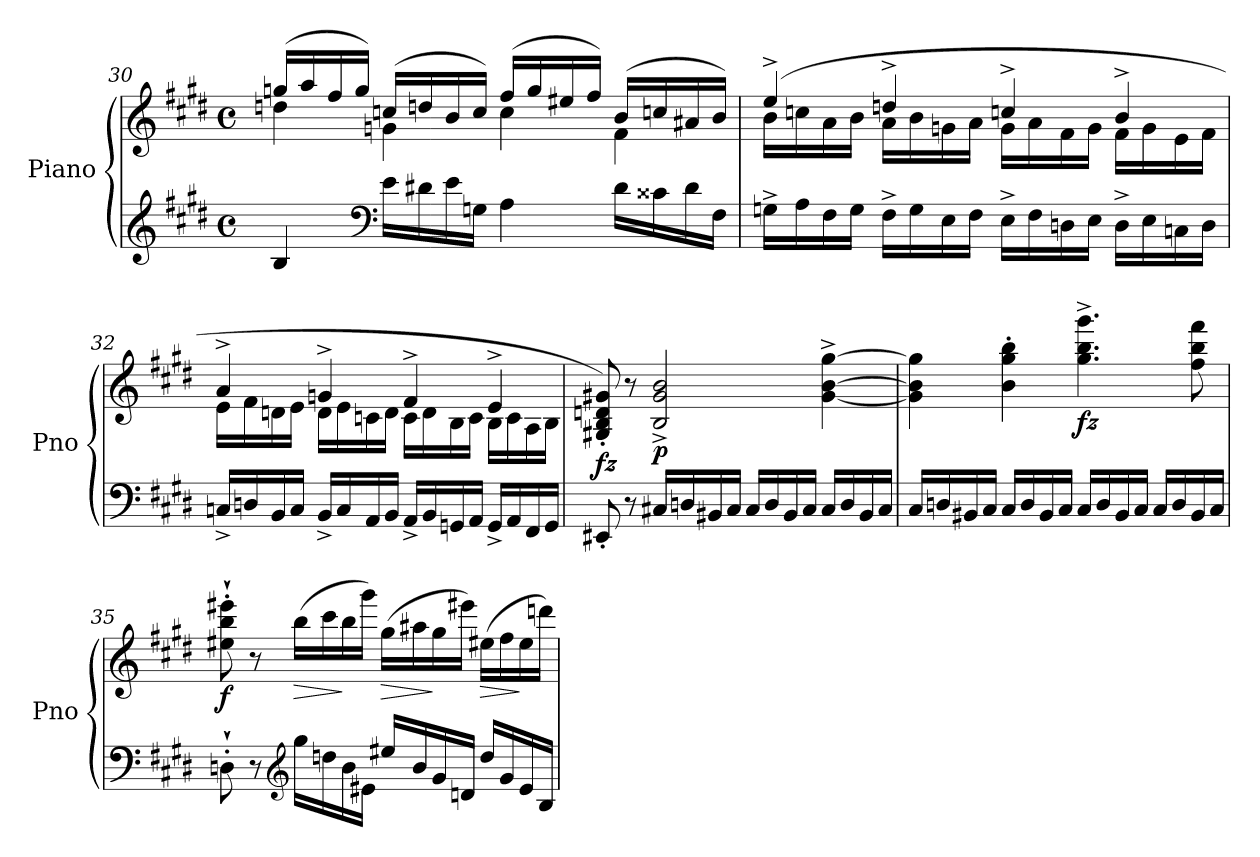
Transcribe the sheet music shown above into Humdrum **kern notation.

**kern	**kern	**dynam
*part1	*part1	*part1
*staff2	*staff1	*staff1/2
*I"Piano	*	*
*I'Pno	*	*
*clefG2	*clefG2	*
*k[f#c#g#d#]	*k[f#c#g#d#]	*
*M4/4	*M4/4	*
*met(c)	*met(c)	*
=30	=30	=30
*	*^	*
4B/	(>16ggn/LL	4ddn\	.
.	16aa/	.	.
.	16ff#/	.	.
.	16gg/JJ)	.	.
*clefF4	*	*	*
16e\LL	(>16ccn/LL	4gn\	.
16d#X\	16ddn/	.	.
16e\	16b/	.	.
16Gn\JJ	16cc/JJ)	.	.
4A\	(>16ff#/LL	4cc\	.
.	16gg/	.	.
.	16ee#X/	.	.
.	16ff#/JJ)	.	.
16d#\LL	(>16b/LL	4f#\	.
16c##X\	16ccn/	.	.
16d#\	16a#X/	.	.
16F#\JJ	16b/JJ)	.	.
!!LO:LB:g=z	!!
=31	=31	=31	=31
16Gn^\LL	(>4ee^/	16b\LL	.
16A\	.	16ccn\	.
16F#\	.	16a\	.
16G\JJ	.	16b\JJ	.
16F#^\LL	4ddn^/	16a\LL	.
16G\	.	16b\	.
16E\	.	16gn\	.
16F#\JJ	.	16a\JJ	.
16E^\LL	4ccn^/	16g\LL	.
16F#\	.	16a\	.
16Dn\	.	16f#\	.
16E\JJ	.	16g\JJ	.
16D^\LL	4b^/	16f#\LL	.
16E\	.	16g\	.
16Cn\	.	16e\	.
16D\JJ	.	16f#\JJ	.
=32	=32	=32	=32
16Cn^/LL	4a^/	16e\LL	.
16Dn/	.	16f#\	.
16BB/	.	16dn\	.
16C/JJ	.	16e\JJ	.
16BB^/LL	4gn^/	16d\LL	.
16C/	.	16e\	.
16AA/	.	16cn\	.
16BB/JJ	.	16d\JJ	.
16AA^/LL	4f#^/	16c\LL	.
16BB/	.	16d\	.
16GGn/	.	16B\	.
16AA/JJ	.	16c\JJ	.
16GG^/LL	4e^/	16B\LL	.
16AA/	.	16c\	.
16FF#/	.	16A\	.
16GG/JJ	.	16B\JJ	.
!!LO:LB:g=z
=33	=33	=33	=33
!	!	!	!LO:DY:b
*	*v	*v	*
8EE#X'/	8G#X/' 8B/' 8dn/' 8g#X/')	fz
8r	8r	.
!	!	!LO:DY:b
16C#X/LL	2B/^ 2g#/^ 2b/^	p
16Dn/	.	.
16BB#X/	.	.
16C#/JJ	.	.
16C#/LL	.	.
16D/	.	.
16BB#/	.	.
16C#/JJ	.	.
!	!	!LO:DY:b
16C#/LL	[4g#\^ [4b\^ [4gg#\^	other-dynamics
16D/	.	.
16BB#/	.	.
16C#/JJ	.	.
=34	=34	=34
16C#/LL	4g#\] 4b\] 4gg#\]	.
16Dn/	.	.
16BB#X/	.	.
16C#/JJ	.	.
16C#/LL	4b\' 4gg#\' 4bb\'	.
16D/	.	.
16BB#/	.	.
16C#/JJ	.	.
!	!	!LO:DY:b
16C#/LL	4.gg#\^ 4.bb\^ 4.ggg#\^	fz
16D/	.	.
16BB#/	.	.
16C#/JJ	.	.
16C#/LL	.	.
16D/	.	.
16BB#/	8ff#\ 8bb\ 8fff#\	.
16C#/JJ	.	.
!!LO:LB:g=z
=35	=35	=35
!	!	!LO:DY:b
8Dn'`\	8ee#X\'` 8bb\'` 8eee#X\'`	f
8r	8r	.
*clefG2	*	*
!	!	!LO:HP:b
16gg#\LL	(>16bb\LL	>
16ddn\	16ccc#\	.
16b\	16bb\	]
16e#X\JJ	16ggg#\JJ)	.
!	!	!LO:HP:b
16ee#X/LL	(>16gg#\LL	>
16b/	16aa#X\	.
16g#/	16gg#\	]
16dn/JJ	16eee#X\JJ)	.
!	!	!LO:HP:b
16dd/LL	(>16ee#X\LL	>
16g#/	16ff#\	.
16e#/	16ee#\	]
16B/JJ	16dddn\JJ)	.
=	=	=
*-	*-	*-
